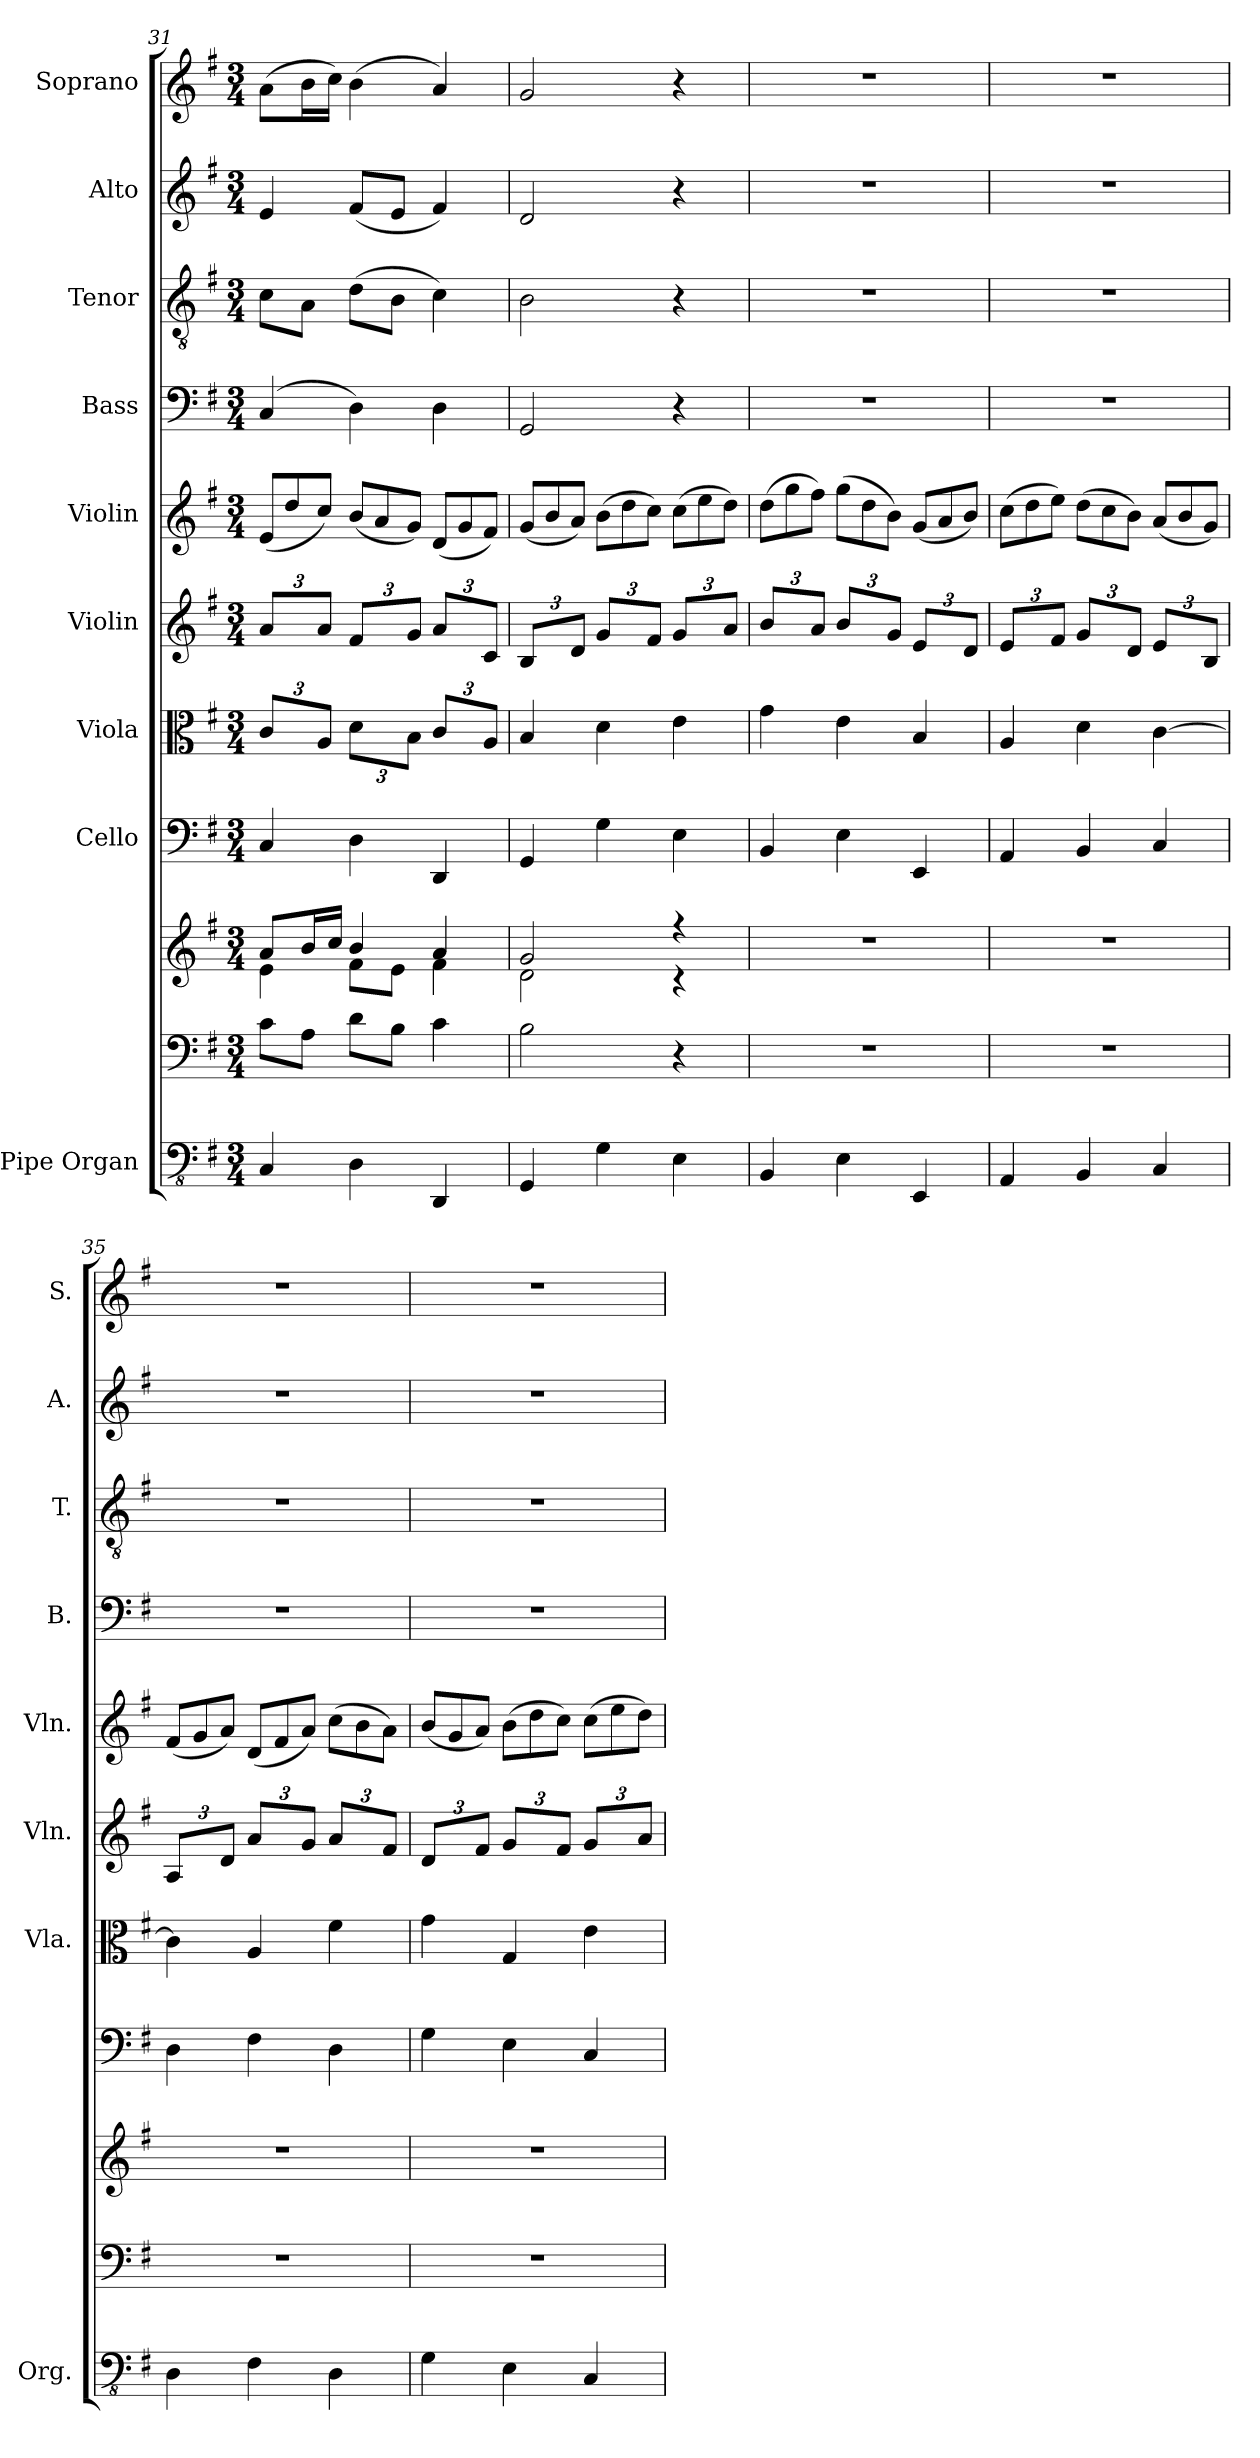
**kern	**kern	**kern	**kern	**kern	**kern	**kern	**kern	**kern	**kern	**kern
*part9	*part9	*part9	*part8	*part7	*part6	*part5	*part4	*part3	*part2	*part1
*staff11	*staff10	*staff9	*staff8	*staff7	*staff6	*staff5	*staff4	*staff3	*staff2	*staff1
*I"Pipe Organ	*	*	*I"Cello	*I"Viola	*I"Violin	*I"Violin	*I"Bass	*I"Tenor	*I"Alto	*I"Soprano
*I'Org.	*	*	*	*I'Vla.	*I'Vln.	*I'Vln.	*I'B.	*I'T.	*I'A.	*I'S.
*clefFv4	*clefF4	*clefG2	*clefF4	*clefC3	*clefG2	*clefG2	*clefF4	*clefGv2	*clefG2	*clefG2
*k[f#]	*k[f#]	*k[f#]	*k[f#]	*k[f#]	*k[f#]	*k[f#]	*k[f#]	*k[f#]	*k[f#]	*k[f#]
*M3/4	*M3/4	*M3/4	*M3/4	*M3/4	*M3/4	*M3/4	*M3/4	*M3/4	*M3/4	*M3/4
=31	=31	=31	=31	=31	=31	=31	=31	=31	=31	=31
*	*	*^	*	*	*	*	*	*	*	*
*	*	*	*	*	*Xbrackettup	*Xbrackettup	*Xtuplet	*	*	*	*
4CC/	8c\L	8a/L	4e\	4C/	6c/L	6a/L	(<12e/L	(>4C/	8c\L	4e/	(>8a\L
.	.	.	.	.	.	.	12dd/	.	.	.	.
.	8A\J	16b/L	.	.	.	.	.	.	8A\J	.	16b\L
.	.	.	.	.	12A/Jk	12a/Jk	12cc/J)	.	.	.	.
.	.	16cc/JJ	.	.	.	.	.	.	.	.	16cc\JJ)
4DD\	8d\L	4b/	8f#\L	4D\	6d\L	6f#/L	(<12b/L	4D\)	(>8d\L	(<8f#/L	(>4b\
.	.	.	.	.	.	.	12a/	.	.	.	.
.	8B\J	.	8e\J	.	.	.	.	.	8B\J	8e/J	.
.	.	.	.	.	12B\Jk	12g/Jk	12g/J)	.	.	.	.
4DDD/	4c\	4a/	4f#\	4DD/	6c/L	6a/L	(<12d/L	4D\	4c\)	4f#/)	4a/)
.	.	.	.	.	.	.	12g/	.	.	.	.
.	.	.	.	.	12A/Jk	12c/Jk	12f#/J)	.	.	.	.
=32	=32	=32	=32	=32	=32	=32	=32	=32	=32	=32	=32
4GGG/	2B\	2g/	2d\	4GG/	4B/	6B/L	(<12g/L	2GG/	2B\	2d/	2g/
.	.	.	.	.	.	.	12b/	.	.	.	.
.	.	.	.	.	.	12d/Jk	12a/J)	.	.	.	.
4GG\	.	.	.	4G\	4d\	6g/L	(>12b\L	.	.	.	.
.	.	.	.	.	.	.	12dd\	.	.	.	.
.	.	.	.	.	.	12f#/Jk	12cc\J)	.	.	.	.
4EE\	4r	4r	4r	4E\	4e\	6g/L	(>12cc\L	4r	4r	4r	4r
.	.	.	.	.	.	.	12ee\	.	.	.	.
.	.	.	.	.	.	12a/Jk	12dd\J)	.	.	.	.
*	*	*v	*v	*	*	*	*	*	*	*	*
=33	=33	=33	=33	=33	=33	=33	=33	=33	=33	=33
4BBB/	2.r	2.r	4BB/	4g\	6b/L	(>12dd\L	2.r	2.r	2.r	2.r
.	.	.	.	.	.	12gg\	.	.	.	.
.	.	.	.	.	12a/Jk	12ff#\J)	.	.	.	.
4EE\	.	.	4E\	4e\	6b/L	(>12gg\L	.	.	.	.
.	.	.	.	.	.	12dd\	.	.	.	.
.	.	.	.	.	12g/Jk	12b\J)	.	.	.	.
4EEE/	.	.	4EE/	4B/	6e/L	(<12g/L	.	.	.	.
.	.	.	.	.	.	12a/	.	.	.	.
.	.	.	.	.	12d/Jk	12b/J)	.	.	.	.
=34	=34	=34	=34	=34	=34	=34	=34	=34	=34	=34
4AAA/	2.r	2.r	4AA/	4A/	6e/L	(>12cc\L	2.r	2.r	2.r	2.r
.	.	.	.	.	.	12dd\	.	.	.	.
.	.	.	.	.	12f#/Jk	12ee\J)	.	.	.	.
4BBB/	.	.	4BB/	4d\	6g/L	(>12dd\L	.	.	.	.
.	.	.	.	.	.	12cc\	.	.	.	.
.	.	.	.	.	12d/Jk	12b\J)	.	.	.	.
4CC/	.	.	4C/	[4c\	6e/L	(<12a/L	.	.	.	.
.	.	.	.	.	.	12b/	.	.	.	.
.	.	.	.	.	12B/Jk	12g/J)	.	.	.	.
!!LO:LB:g=z
=35	=35	=35	=35	=35	=35	=35	=35	=35	=35	=35
4DD\	2.r	2.r	4D\	4c\]	6A/L	(<12f#/L	2.r	2.r	2.r	2.r
.	.	.	.	.	.	12g/	.	.	.	.
.	.	.	.	.	12d/Jk	12a/J)	.	.	.	.
4FF#\	.	.	4F#\	4A/	6a/L	(<12d/L	.	.	.	.
.	.	.	.	.	.	12f#/	.	.	.	.
.	.	.	.	.	12g/Jk	12a/J)	.	.	.	.
4DD\	.	.	4D\	4f#\	6a/L	(>12cc\L	.	.	.	.
.	.	.	.	.	.	12b\	.	.	.	.
.	.	.	.	.	12f#/Jk	12a\J)	.	.	.	.
=36	=36	=36	=36	=36	=36	=36	=36	=36	=36	=36
4GG\	2.r	2.r	4G\	4g\	6d/L	(<12b/L	2.r	2.r	2.r	2.r
.	.	.	.	.	.	12g/	.	.	.	.
.	.	.	.	.	12f#/Jk	12a/J)	.	.	.	.
4EE\	.	.	4E\	4G/	6g/L	(>12b\L	.	.	.	.
.	.	.	.	.	.	12dd\	.	.	.	.
.	.	.	.	.	12f#/Jk	12cc\J)	.	.	.	.
4CC/	.	.	4C/	4e\	6g/L	(>12cc\L	.	.	.	.
.	.	.	.	.	.	12ee\	.	.	.	.
.	.	.	.	.	12a/Jk	12dd\J)	.	.	.	.
=	=	=	=	=	=	=	=	=	=	=
*-	*-	*-	*-	*-	*-	*-	*-	*-	*-	*-
